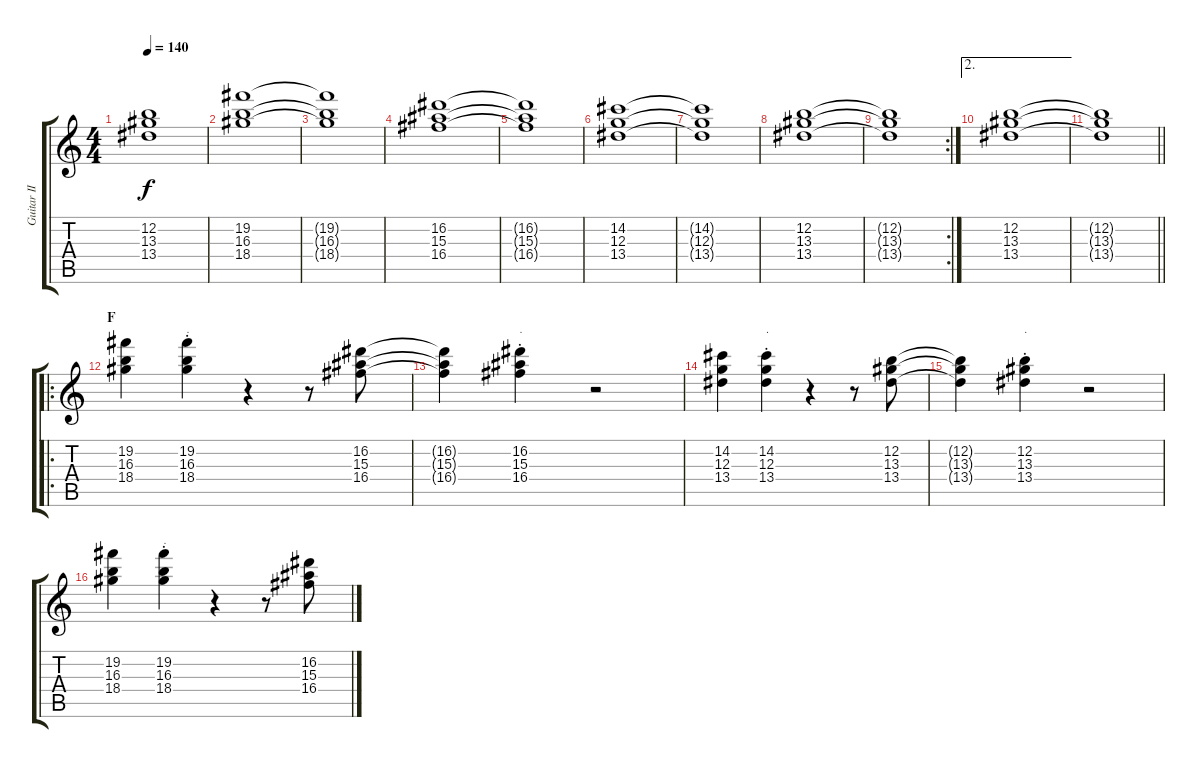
\track ("Guitar II" "Guitar II") {instrument electricguitarclean}
\staff {score tabs}
\tuning (E4 B3 G3 D3 A2 E2) {hide}
\ts (4 4)
\tempo 140
\clef g2
\ks c
(12.2{t} 13.3{t} 13.4{t}).1{dy f} |
(19.2 16.3 18.4).1 |
(19.2{t} 16.3{t} 18.4{t}).1 |
(16.2 15.3 16.4).1 |
(16.2{t} 15.3{t} 16.4{t}).1 |
(14.2 12.3 13.4).1 |
(14.2{t} 12.3{t} 13.4{t}).1 |
(12.2 13.3 13.4).1 |
\rc 2
(12.2{t} 13.3{t} 13.4{t}).1 |
\ae 2
(12.2 13.3 13.4).1 |
\barLineRight lightlight
(12.2{t} 13.3{t} 13.4{t}).1 |
\ro
\section ("" "F")
(19.2 16.3 18.4).4 (19.2{st} 16.3{st} 18.4{st}).4{txt "."} r.4 r.8 (16.2 15.3 16.4).8 |
(16.2{t} 15.3{t} 16.4{t}).4 (16.2{st} 15.3{st} 16.4{st}).4{txt "."} r.2 |
(14.2 12.3 13.4).4 (14.2{st} 12.3{st} 13.4{st}).4{txt "."} r.4 r.8 (12.2 13.3 13.4).8 |
(12.2{t} 13.3{t} 13.4{t}).4 (12.2{st} 13.3{st} 13.4{st}).4{txt "."} r.2 |
(19.2 16.3 18.4).4 (19.2{st} 16.3{st} 18.4{st}).4{txt "."} r.4 r.8 (16.2 15.3 16.4).8
